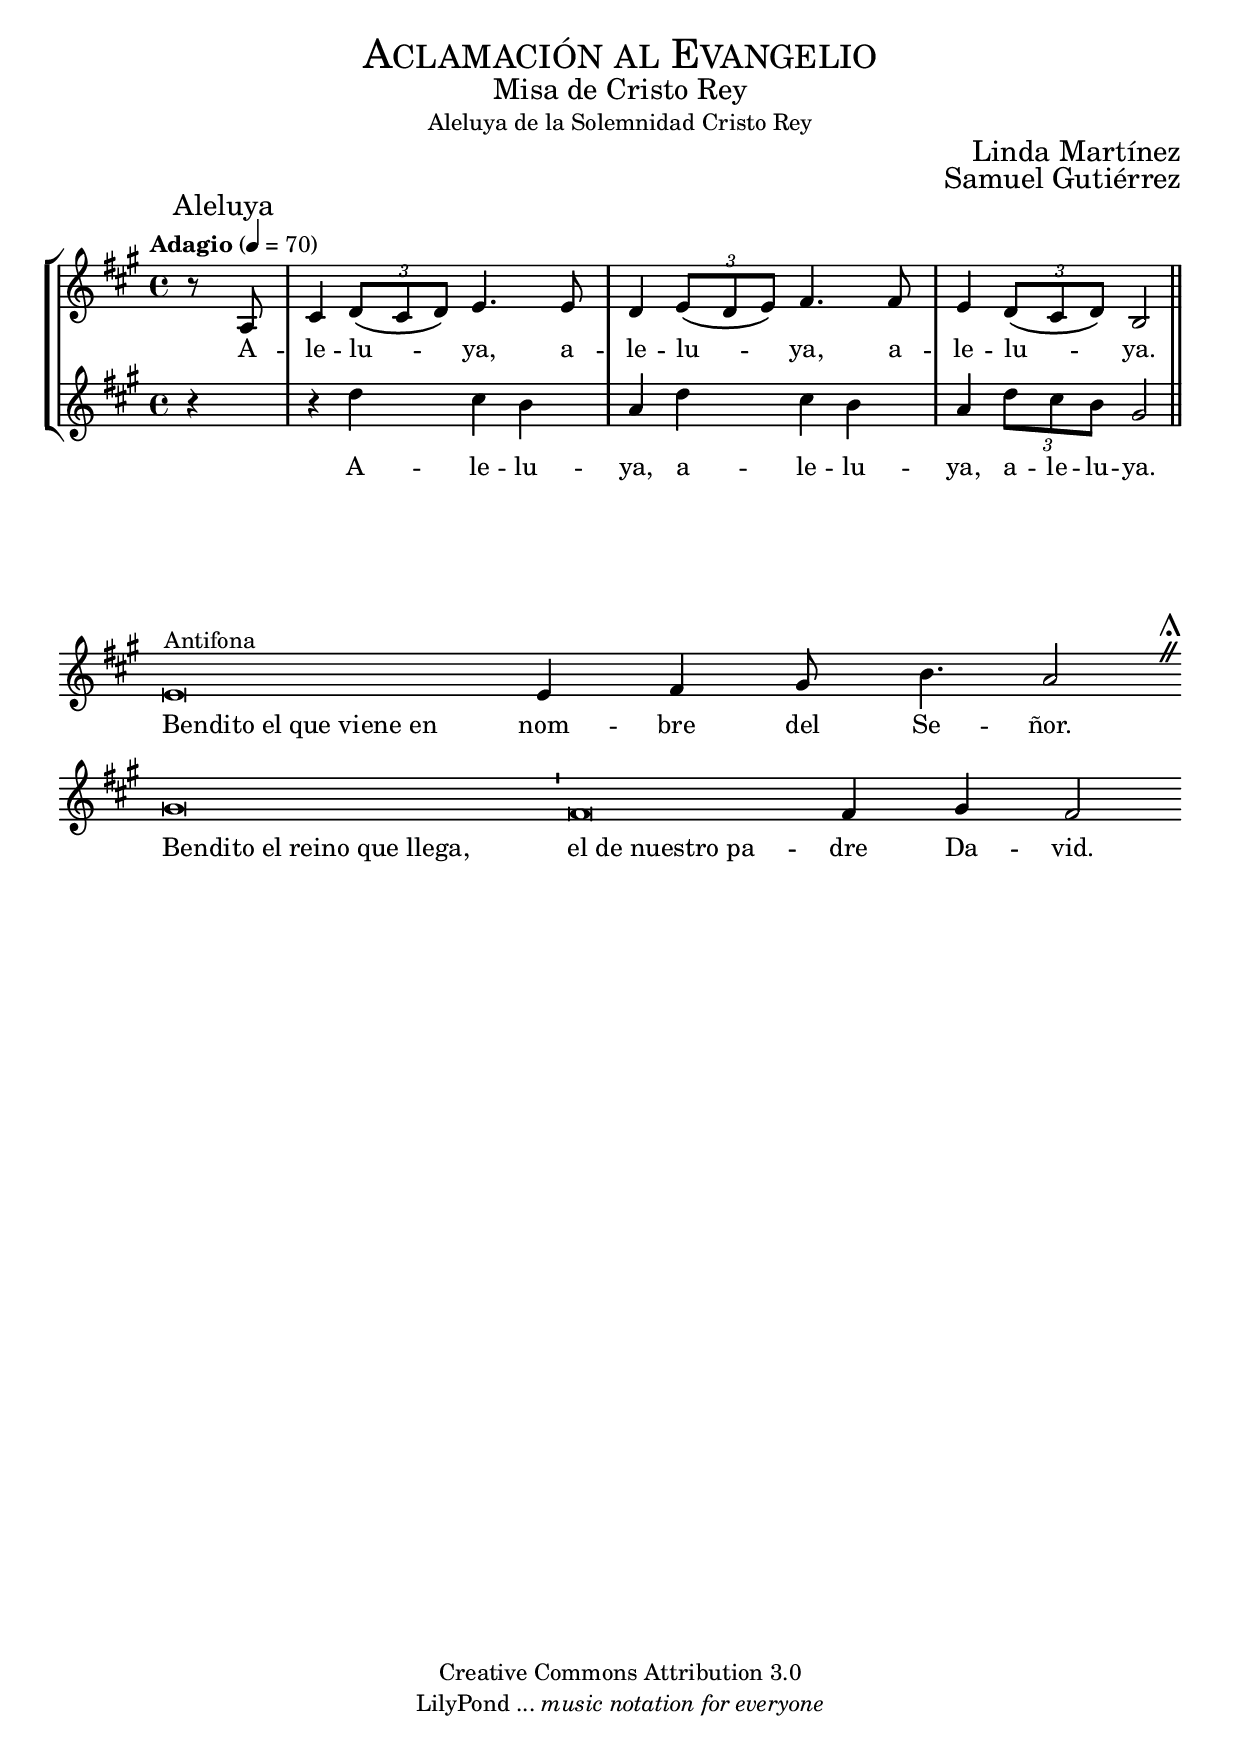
% ****************************************************************
%	Aleluya - Melodia inspirada en las composiciones de Mons Marco Frisina
%	by serach.sam@
% ****************************************************************
\language "espanol"
\version "2.19.82"

% --- includes
\include "gregorian.ly"

%#(set-global-staff-size 19)


% --- Cabecera
\markup { \fill-line { \center-column { \fontsize #5 \smallCaps "Aclamación al Evangelio" \fontsize #2 "Misa de Cristo Rey" "Aleluya de la Solemnidad Cristo Rey"} } }
\markup { \fill-line { " " \right-column { \fontsize #2 "Linda Martínez" } } }
\markup { \fill-line { " " \right-column { \fontsize #2 "Samuel Gutiérrez" } } }
\header {
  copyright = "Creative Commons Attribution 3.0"
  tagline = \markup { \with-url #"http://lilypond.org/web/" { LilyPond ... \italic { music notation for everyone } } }
  breakbefore = ##t
}

% --- Musica
% --- acordes
harmony_stanza = \new ChordNames {
  \chordmode {
    \italianChords
    R4 la4 re4 dos2:m re4 mi4 fas2:m la4 re4 mi2
  }
}

% --- Estrofa 1
\score {
  \new StaffGroup = "Aleluya" <<
    %\harmony_stanza
    \new Staff <<
      %\set Staff.midiInstrument = "clarinet"
      \new Voice = "melody" \relative do' {
        \tempo "Adagio" 4 = 70
        \time 4/4
        \key la \major

        \partial 4 r8\mark \markup{ "Aleluya" } la8
        dos4 \tuplet 3/2 { re8( dos re) } mi4. mi8
        re4 \tuplet 3/2 { mi8( re mi) } fas4. fas8
        mi4 \tuplet 3/2 { re8( dos re) } si2 \bar "||" \break s32
      }
      \new Lyrics \lyricsto "melody" {
        A -- le -- lu -- ya,
        a -- le -- lu -- ya,
        a -- le -- lu -- ya.
      }
    >>
    \new Staff <<
      %\set Staff.midiInstrument = "oboe"
      \new Voice = "contramelody" \relative do'' {
        \tempo "Adagio" 4 = 70
        \time 4/4
        \key la \major

        \partial 4 r4
        r4 re dos si
        la4 re dos si
        la4 \tuplet 3/2 { re8[ dos si] } sols2 \bar "||" \break s32
      }
      \new Lyrics \lyricsto "contramelody" {
        A -- le -- lu -- ya,
        a -- le -- lu -- ya,
        a -- le -- lu -- ya.
      }
    >>
  >>
  \midi {}
  \layout {
    \context {
      \Staff
      \RemoveEmptyStaves
    }
    \context {
      \Score
      \omit BarNumber
    }
  }
}

harmony_stanza_antifona = \new ChordNames {
  \chordmode {
    \italianChords
    mi\breve mi1 la2 mi\breve si\breve fas4:m mi4 fas2:m
  }
}

\score {
  <<
    %\harmony_stanza_antifona
    \new Staff <<
      \set Staff.midiInstrument = "oboe"
      \new Voice = "melody" \relative do' {
        %\tempo "Adagio" 4 = 70
        \time 4/4
        \key la \major

        mi\breve^\markup{ "Antifona" }
        mi4 fas4 sols8 si4.
        la2 \divisioMaior \break
        sols\breve \divisioMinima
        fas\breve
        fas4 sols4 fas2 \finalis \break
        s32
      }
      \new Lyrics \lyricsto "melody" {
        \once \override LyricText.self-alignment-X = #-1
        "Bendito el que viene en" nom -- bre del Se -- ñor.
        \once \override LyricText.self-alignment-X = #-1
        "Bendito el reino que llega,"
        \once \override LyricText.self-alignment-X = #-1
        "el de nuestro pa" -- dre Da -- vid.
      }
    >>
  >>
  \midi {}
  \layout {
    ragged-right = ##f
    \context {
      \Staff
      \remove "Time_signature_engraver"
      \remove "Bar_engraver"
      \RemoveEmptyStaves
    }
    \context {
      \Score
      barAlways = ##t
    }
  }
}

% --- Papel
\paper{
  #(set-default-paper-size "letter")
  page-breaking = #ly:page-turn-breaking
}